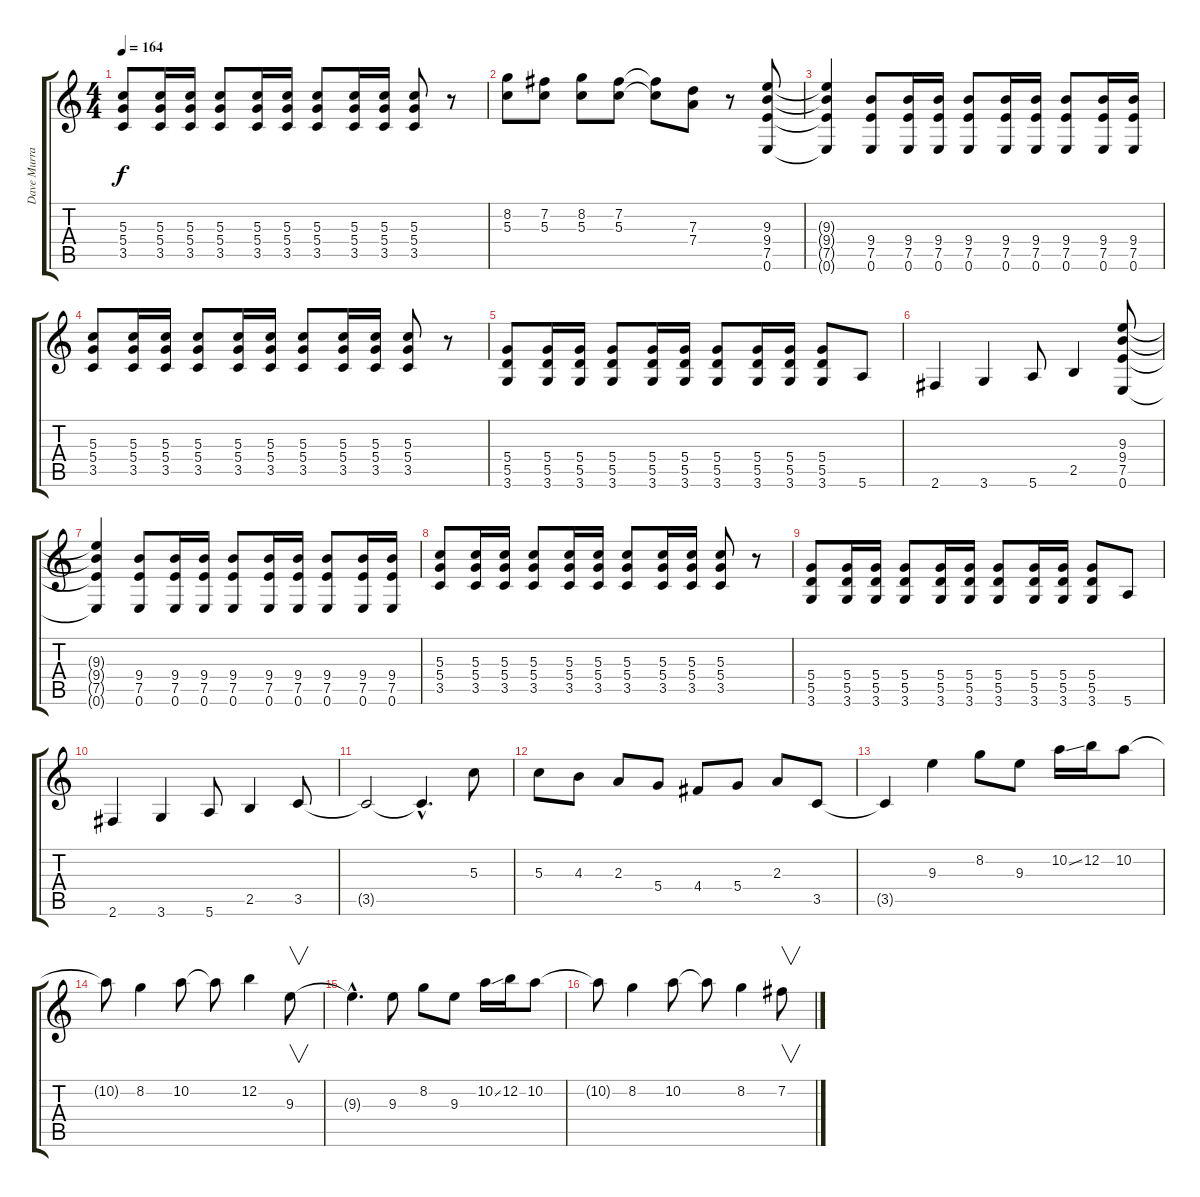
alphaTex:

\track ("Dave Murray (Guitar 2)" "Dave Murra") {instrument distortionguitar}
\staff {score tabs}
\tuning (E4 B3 G3 D3 A2 E2) {hide}
\ts (4 4)
\tempo 164
\clef g2
\ks c
(5.3 5.4 3.5).8{dy f} (5.3 5.4 3.5).16 (5.3 5.4 3.5).16 (5.3 5.4 3.5).8 (5.3 5.4 3.5).16 (5.3 5.4 3.5).16 (5.3 5.4 3.5).8 (5.3 5.4 3.5).16 (5.3 5.4 3.5).16 (5.3 5.4 3.5).8 r.8 |
(8.2 5.3).8 (7.2 5.3).8 (8.2 5.3).8 (7.2 5.3).8 (7.2{t} 5.3{t}).8 (7.3 7.4).8 r.8 (9.3 9.4 7.5 0.6).8 |
(9.3{t} 9.4{t} 7.5{t} 0.6{t}).4 (9.4 7.5 0.6).8 (9.4 7.5 0.6).16 (9.4 7.5 0.6).16 (9.4 7.5 0.6).8 (9.4 7.5 0.6).16 (9.4 7.5 0.6).16 (9.4 7.5 0.6).8 (9.4 7.5 0.6).16 (9.4 7.5 0.6).16 |
(5.3 5.4 3.5).8 (5.3 5.4 3.5).16 (5.3 5.4 3.5).16 (5.3 5.4 3.5).8 (5.3 5.4 3.5).16 (5.3 5.4 3.5).16 (5.3 5.4 3.5).8 (5.3 5.4 3.5).16 (5.3 5.4 3.5).16 (5.3 5.4 3.5).8 r.8 |
(5.4 5.5 3.6).8 (5.4 5.5 3.6).16 (5.4 5.5 3.6).16 (5.4 5.5 3.6).8 (5.4 5.5 3.6).16 (5.4 5.5 3.6).16 (5.4 5.5 3.6).8 (5.4 5.5 3.6).16 (5.4 5.5 3.6).16 (5.4 5.5 3.6).8 5.6.8 |
2.6.4 3.6.4 5.6.8 2.5.4 (9.3 9.4 7.5 0.6).8 |
(9.3{t} 9.4{t} 7.5{t} 0.6{t}).4 (9.4 7.5 0.6).8 (9.4 7.5 0.6).16 (9.4 7.5 0.6).16 (9.4 7.5 0.6).8 (9.4 7.5 0.6).16 (9.4 7.5 0.6).16 (9.4 7.5 0.6).8 (9.4 7.5 0.6).16 (9.4 7.5 0.6).16 |
(5.3 5.4 3.5).8 (5.3 5.4 3.5).16 (5.3 5.4 3.5).16 (5.3 5.4 3.5).8 (5.3 5.4 3.5).16 (5.3 5.4 3.5).16 (5.3 5.4 3.5).8 (5.3 5.4 3.5).16 (5.3 5.4 3.5).16 (5.3 5.4 3.5).8 r.8 |
(5.4 5.5 3.6).8 (5.4 5.5 3.6).16 (5.4 5.5 3.6).16 (5.4 5.5 3.6).8 (5.4 5.5 3.6).16 (5.4 5.5 3.6).16 (5.4 5.5 3.6).8 (5.4 5.5 3.6).16 (5.4 5.5 3.6).16 (5.4 5.5 3.6).8 5.6.8 |
2.6.4 3.6.4 5.6.8 2.5.4 3.5.8 |
3.5{t}.2 3.5{hac t}.4{d} 5.3.8 |
5.3.8 4.3.8 2.3.8 5.4.8 4.4.8 5.4.8 2.3.8 3.5.8 |
3.5{t}.4 9.3.4 8.2.8 9.3.8 10.2{ss}.16 12.2.16 10.2.8 |
10.2{t}.8 8.2.4 10.2.8 10.2{t}.8 12.2.4 9.3.8{v} |
9.3{hac t}.4{d} 9.3.8 8.2.8 9.3.8 10.2{ss}.16 12.2.16 10.2.8 |
10.2{t}.8 8.2.4 10.2.8 10.2{t}.8 8.2.4 7.2.8{v}
